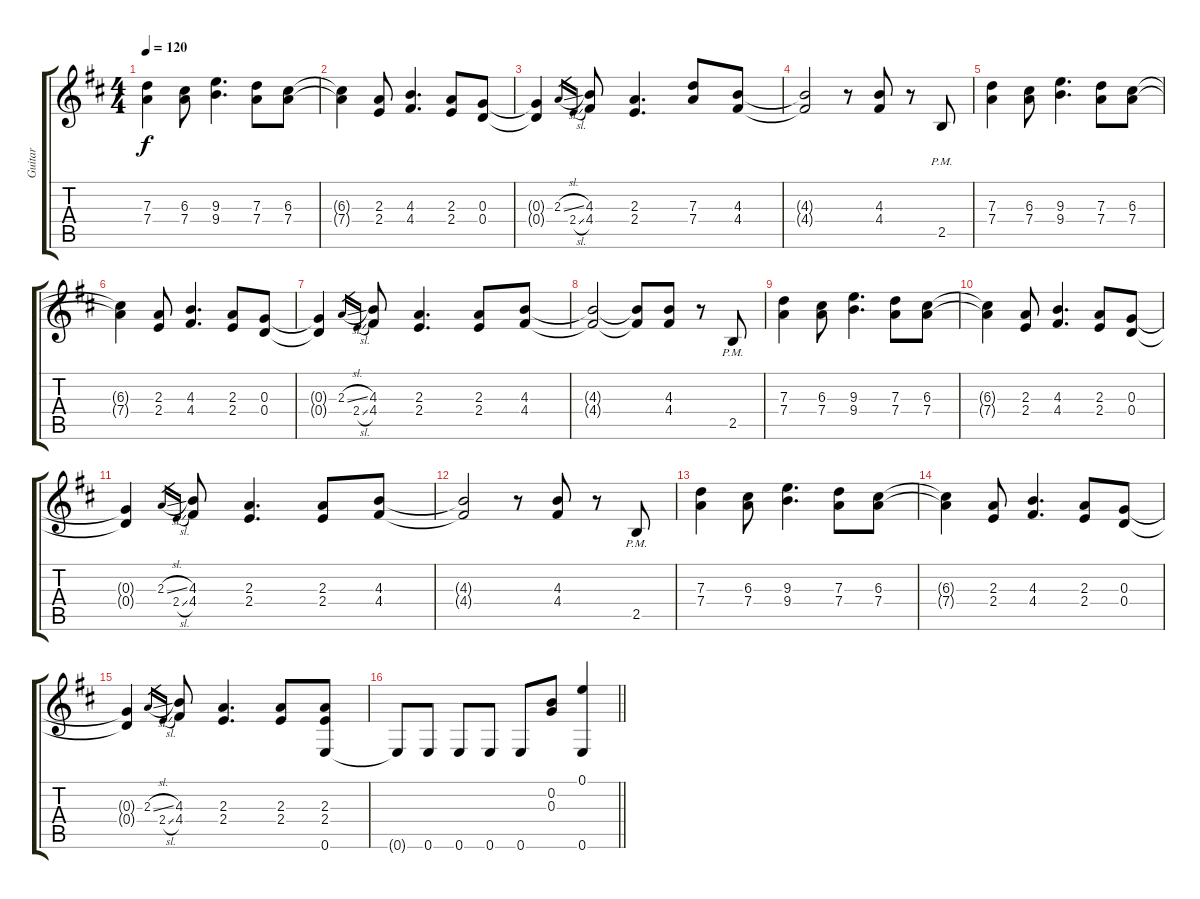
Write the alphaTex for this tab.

\track ("Guitar" "Guitar") {instrument distortionguitar}
\staff {score tabs}
\tuning (E4 B3 G3 D3 A2 E2) {hide}
\ts (4 4)
\tempo 120
\clef g2
\ks d
(7.3 7.4).4{dy f} (6.3 7.4).8 (9.3 9.4).4{d} (7.3 7.4).8 (6.3 7.4).8 |
(6.3{t} 7.4{t}).4 (2.3 2.4).8 (4.3 4.4).4{d} (2.3 2.4).8 (0.3 0.4).8 |
(0.3{t} 0.4{t}).4 2.3{sl}.16{gr} 2.4{sl}.16{gr} (4.3 4.4).8 (2.3 2.4).4{d} (7.3 7.4).8 (4.3 4.4).8 |
(4.3{t} 4.4{t}).2 r.8 (4.3 4.4).8 r.8 2.5{pm}.8 |
(7.3 7.4).4 (6.3 7.4).8 (9.3 9.4).4{d} (7.3 7.4).8 (6.3 7.4).8 |
(6.3{t} 7.4{t}).4 (2.3 2.4).8 (4.3 4.4).4{d} (2.3 2.4).8 (0.3 0.4).8 |
(0.3{t} 0.4{t}).4 2.3{sl}.16{gr} 2.4{sl}.16{gr} (4.3 4.4).8 (2.3 2.4).4{d} (2.3 2.4).8 (4.3 4.4).8 |
(4.3{t} 4.4{t}).2 (4.3{t} 4.4{t}).8 (4.3 4.4).8 r.8 2.5{pm}.8 |
(7.3 7.4).4 (6.3 7.4).8 (9.3 9.4).4{d} (7.3 7.4).8 (6.3 7.4).8 |
(6.3{t} 7.4{t}).4 (2.3 2.4).8 (4.3 4.4).4{d} (2.3 2.4).8 (0.3 0.4).8 |
(0.3{t} 0.4{t}).4 2.3{sl}.16{gr} 2.4{sl}.16{gr} (4.3 4.4).8 (2.3 2.4).4{d} (2.3 2.4).8 (4.3 4.4).8 |
(4.3{t} 4.4{t}).2 r.8 (4.3 4.4).8 r.8 2.5{pm}.8 |
(7.3 7.4).4 (6.3 7.4).8 (9.3 9.4).4{d} (7.3 7.4).8 (6.3 7.4).8 |
(6.3{t} 7.4{t}).4 (2.3 2.4).8 (4.3 4.4).4{d} (2.3 2.4).8 (0.3 0.4).8 |
(0.3{t} 0.4{t}).4 2.3{sl}.16{gr} 2.4{sl}.16{gr} (4.3 4.4).8 (2.3 2.4).4{d} (2.3 2.4).8 (2.3 2.4 0.6).8 |
\barLineRight lightlight
0.6{t}.8 0.6.8 0.6.8 0.6.8 0.6.8 (0.2 0.3).8 (0.1 0.6).4
